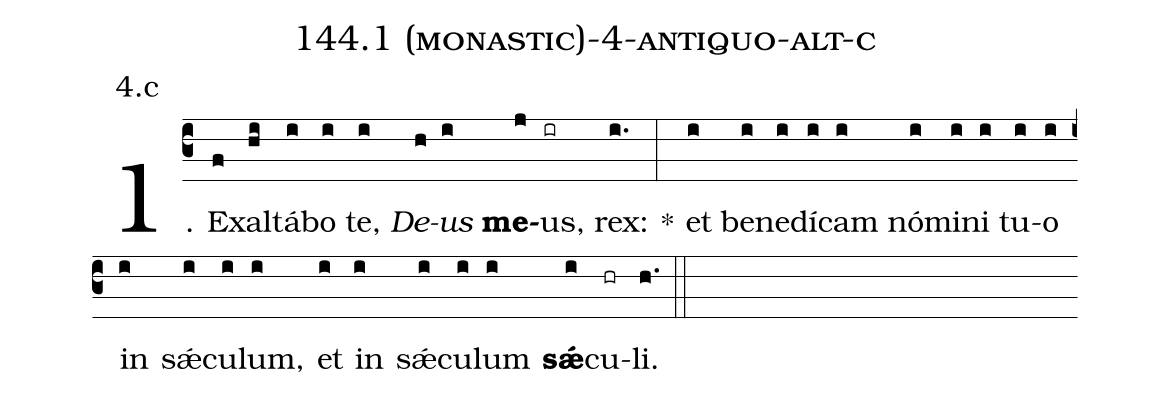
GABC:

name: 144.1 (monastic)-4-antiquo-alt-c;
annotation: 4.c;
%%
(c3)1. Ex(f)al(hi)tá(i)bo(i) te,(i) <i>De</i>(h)<i>us</i>(i) <b>me</b>(j)us,(ir) rex:(i.) *(:) et(i) be(i)ne(i)dí(i)cam(i) nó(i)mi(i)ni(i) tu(i)o(i) in(i) sǽ(i)cu(i)lum,(i) et(i) in(i) sǽ(i)cu(i)lum(i) <b>sǽ</b>(i)cu(hr)li.(h.) (::)
